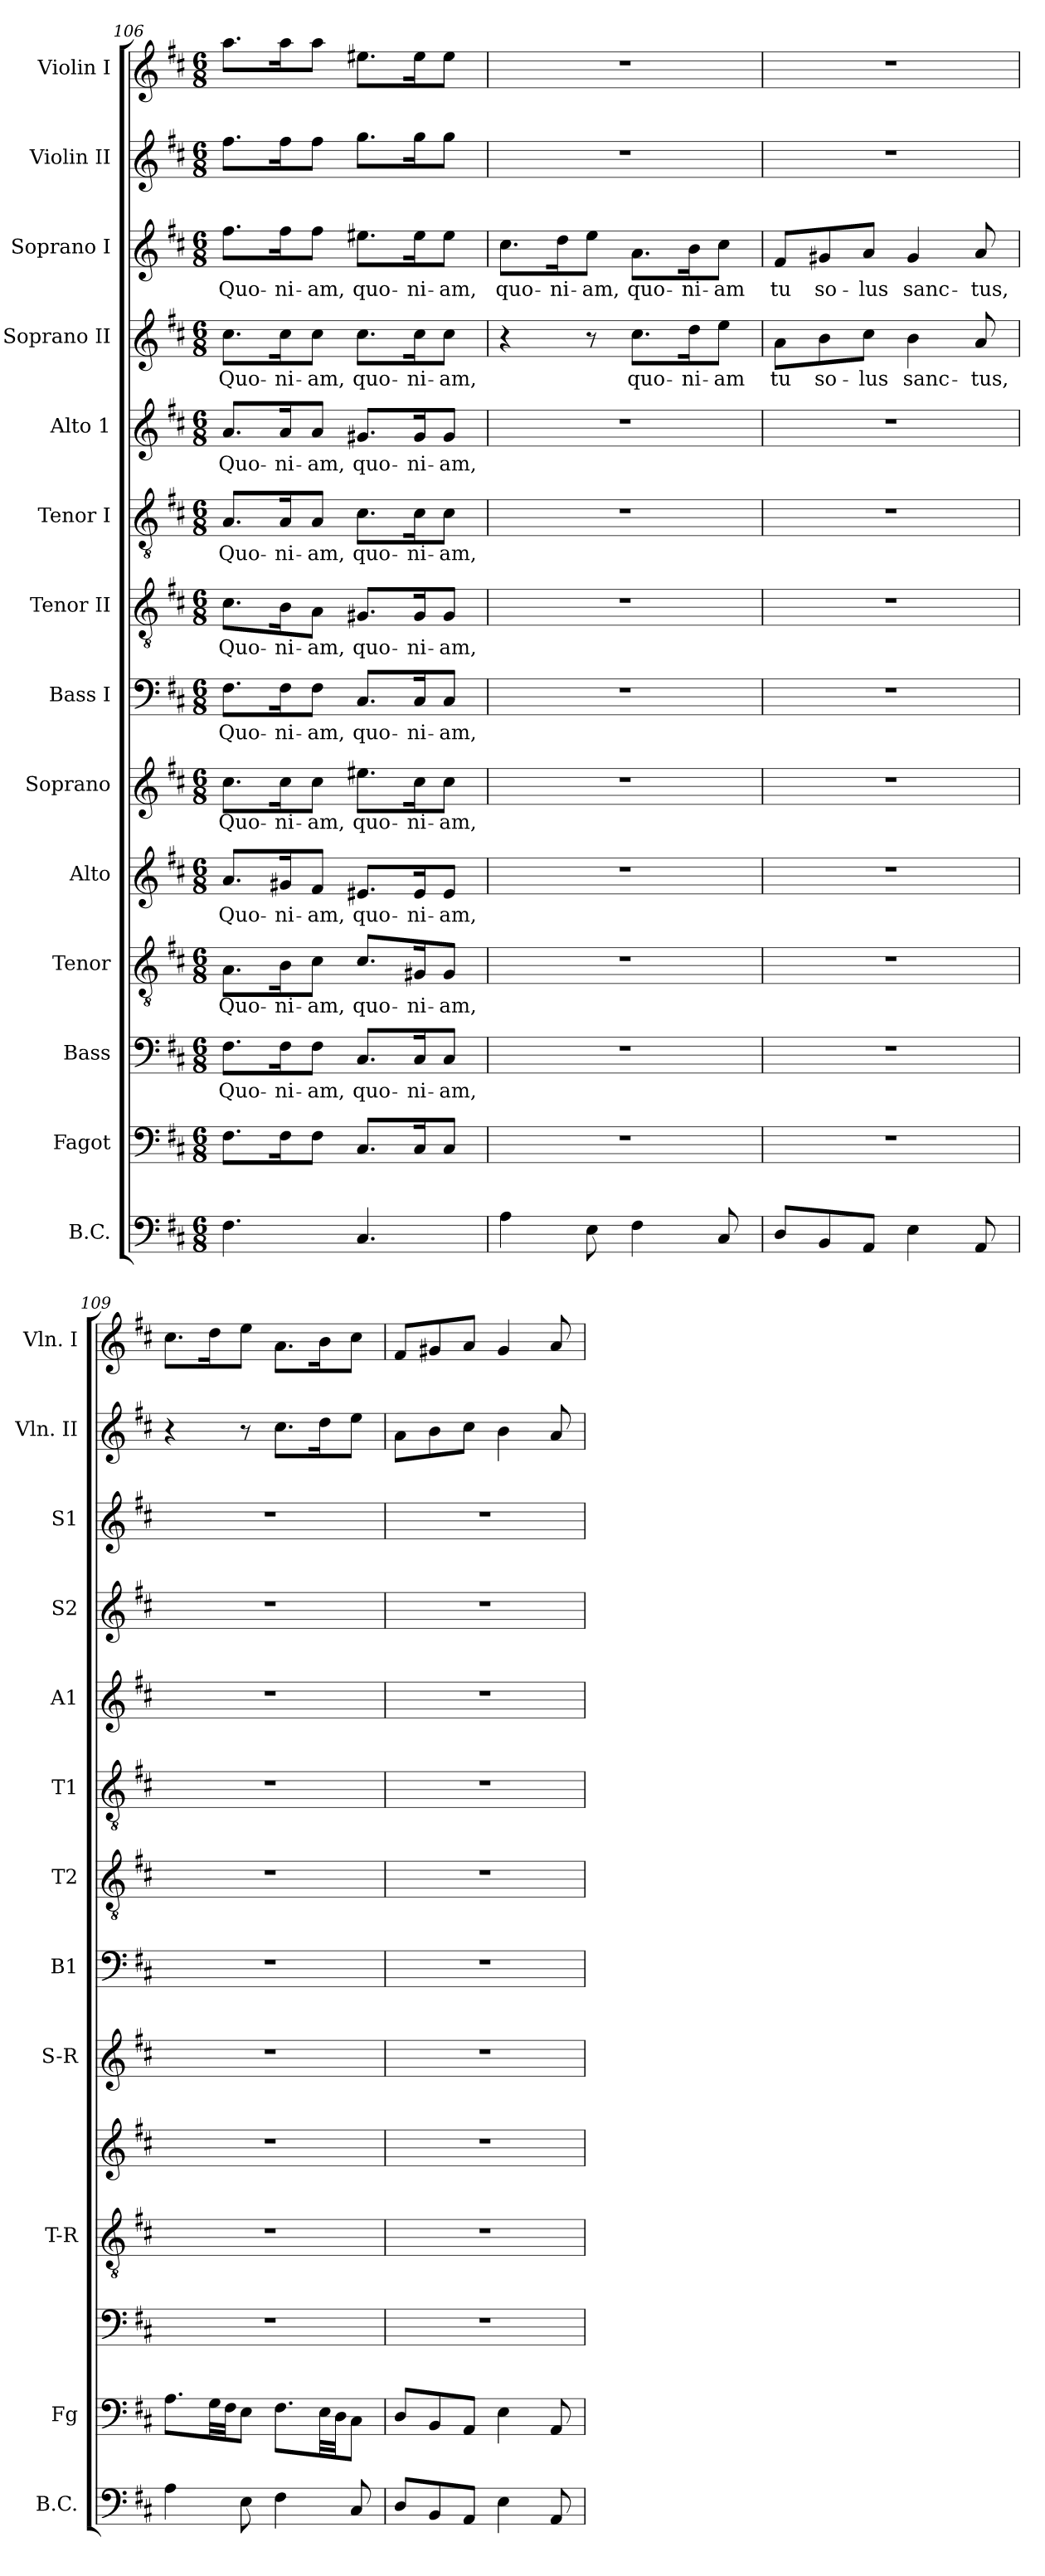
**kern	**kern	**kern	**text	**kern	**text	**kern	**text	**kern	**text	**kern	**text	**kern	**text	**kern	**text	**kern	**text	**kern	**text	**kern	**text	**kern	**kern
*part14	*part13	*part12	*part12	*part11	*part11	*part10	*part10	*part9	*part9	*part8	*part8	*part7	*part7	*part6	*part6	*part5	*part5	*part4	*part4	*part3	*part3	*part2	*part1
*staff14	*staff13	*staff12	*staff12	*staff11	*staff11	*staff10	*staff10	*staff9	*staff9	*staff8	*staff8	*staff7	*staff7	*staff6	*staff6	*staff5	*staff5	*staff4	*staff4	*staff3	*staff3	*staff2	*staff1
*I"B.C.	*I"Fagot	*I"Bass	*	*I"Tenor	*	*I"Alto	*	*I"Soprano	*	*I"Bass I	*	*I"Tenor II	*	*I"Tenor I	*	*I"Alto 1	*	*I"Soprano II	*	*I"Soprano I	*	*I"Violin II	*I"Violin I
*I'B.C.	*I'Fg	*	*	*I'T-R	*	*	*	*I'S-R	*	*I'B1	*	*I'T2	*	*I'T1	*	*I'A1	*	*I'S2	*	*I'S1	*	*I'Vln. II	*I'Vln. I
!!LO:PB:g=z
*clefF4	*clefF4	*clefF4	*	*clefGv2	*	*clefG2	*	*clefG2	*	*clefF4	*	*clefGv2	*	*clefGv2	*	*clefG2	*	*clefG2	*	*clefG2	*	*clefG2	*clefG2
*k[f#c#]	*k[f#c#]	*k[f#c#]	*	*k[f#c#]	*	*k[f#c#]	*	*k[f#c#]	*	*k[f#c#]	*	*k[f#c#]	*	*k[f#c#]	*	*k[f#c#]	*	*k[f#c#]	*	*k[f#c#]	*	*k[f#c#]	*k[f#c#]
*D:	*D:	*D:	*	*D:	*	*D:	*	*D:	*	*D:	*	*D:	*	*D:	*	*D:	*	*D:	*	*D:	*	*D:	*D:
*M6/8	*M6/8	*M6/8	*	*M6/8	*	*M6/8	*	*M6/8	*	*M6/8	*	*M6/8	*	*M6/8	*	*M6/8	*	*M6/8	*	*M6/8	*	*M6/8	*M6/8
=106	=106	=106	=106	=106	=106	=106	=106	=106	=106	=106	=106	=106	=106	=106	=106	=106	=106	=106	=106	=106	=106	=106	=106
!	!	!	!LO:LY:b	!	!LO:LY:b	!	!LO:LY:b	!	!LO:LY:b	!	!LO:LY:b	!	!LO:LY:b	!	!LO:LY:b	!	!LO:LY:b	!	!LO:LY:b	!	!LO:LY:b	!	!
4.F#\	8.F#\L	8.F#\L	Quo-	8.A\L	Quo-	8.a/L	Quo-	8.cc#\L	Quo-	8.F#\L	Quo-	8.c#\L	Quo-	8.A/L	Quo-	8.a/L	Quo-	8.cc#\L	Quo-	8.ff#\L	Quo-	8.ff#\L	8.aa\L
!	!	!	!LO:LY:b	!	!LO:LY:b	!	!LO:LY:b	!	!LO:LY:b	!	!LO:LY:b	!	!LO:LY:b	!	!LO:LY:b	!	!LO:LY:b	!	!LO:LY:b	!	!LO:LY:b	!	!
.	16F#\k	16F#\K	-ni-	16B\K	-ni-	16g#X/K	-ni-	16cc#\K	-ni-	16F#\K	-ni-	16B\K	-ni-	16A/K	-ni-	16a/K	-ni-	16cc#\K	-ni-	16ff#\K	-ni-	16ff#\k	16aa\k
!	!	!	!LO:LY:b	!	!LO:LY:b	!	!LO:LY:b	!	!LO:LY:b	!	!LO:LY:b	!	!LO:LY:b	!	!LO:LY:b	!	!LO:LY:b	!	!LO:LY:b	!	!LO:LY:b	!	!
.	8F#\J	8F#\J	-am,	8c#\J	-am,	8f#/J	-am,	8cc#\J	-am,	8F#\J	-am,	8A\J	-am,	8A/J	-am,	8a/J	-am,	8cc#\J	-am,	8ff#\J	-am,	8ff#\J	8aa\J
!	!	!	!LO:LY:b	!	!LO:LY:b	!	!LO:LY:b	!	!LO:LY:b	!	!LO:LY:b	!	!LO:LY:b	!	!LO:LY:b	!	!LO:LY:b	!	!LO:LY:b	!	!LO:LY:b	!	!
4.C#/	8.C#/L	8.C#/L	quo-	8.c#/L	quo-	8.e#X/L	quo-	8.ee#X\L	quo-	8.C#/L	quo-	8.G#X/L	quo-	8.c#\L	quo-	8.g#X/L	quo-	8.cc#\L	quo-	8.ee#X\L	quo-	8.gg\L	8.ee#X\L
!	!	!	!LO:LY:b	!	!LO:LY:b	!	!LO:LY:b	!	!LO:LY:b	!	!LO:LY:b	!	!LO:LY:b	!	!LO:LY:b	!	!LO:LY:b	!	!LO:LY:b	!	!LO:LY:b	!	!
.	16C#/k	16C#/K	-ni-	16G#X/K	-ni-	16e#/K	-ni-	16cc#\K	-ni-	16C#/K	-ni-	16G#/K	-ni-	16c#\K	-ni-	16g#/K	-ni-	16cc#\K	-ni-	16ee#\K	-ni-	16gg\k	16ee#\k
!	!	!	!LO:LY:b	!	!LO:LY:b	!	!LO:LY:b	!	!LO:LY:b	!	!LO:LY:b	!	!LO:LY:b	!	!LO:LY:b	!	!LO:LY:b	!	!LO:LY:b	!	!LO:LY:b	!	!
.	8C#/J	8C#/J	-am,	8G#/J	-am,	8e#/J	-am,	8cc#\J	-am,	8C#/J	-am,	8G#/J	-am,	8c#\J	-am,	8g#/J	-am,	8cc#\J	-am,	8ee#\J	-am,	8gg\J	8ee#\J
=107	=107	=107	=107	=107	=107	=107	=107	=107	=107	=107	=107	=107	=107	=107	=107	=107	=107	=107	=107	=107	=107	=107	=107
!	!	!	!	!	!	!	!	!	!	!	!	!	!	!	!	!	!	!	!	!	!LO:LY:b	!	!
4A\	2.r	2.r	.	2.r	.	2.r	.	2.r	.	2.r	.	2.r	.	2.r	.	2.r	.	4r	.	8.cc#\L	quo-	2.r	2.r
!	!	!	!	!	!	!	!	!	!	!	!	!	!	!	!	!	!	!	!	!	!LO:LY:b	!	!
.	.	.	.	.	.	.	.	.	.	.	.	.	.	.	.	.	.	.	.	16dd\K	-ni-	.	.
!	!	!	!	!	!	!	!	!	!	!	!	!	!	!	!	!	!	!	!	!	!LO:LY:b	!	!
8E\	.	.	.	.	.	.	.	.	.	.	.	.	.	.	.	.	.	8r	.	8ee\J	-am,	.	.
!	!	!	!	!	!	!	!	!	!	!	!	!	!	!	!	!	!	!	!LO:LY:b	!	!LO:LY:b	!	!
4F#\	.	.	.	.	.	.	.	.	.	.	.	.	.	.	.	.	.	8.cc#\L	quo-	8.a\L	quo-	.	.
!	!	!	!	!	!	!	!	!	!	!	!	!	!	!	!	!	!	!	!LO:LY:b	!	!LO:LY:b	!	!
.	.	.	.	.	.	.	.	.	.	.	.	.	.	.	.	.	.	16dd\K	-ni-	16b\K	-ni-	.	.
!	!	!	!	!	!	!	!	!	!	!	!	!	!	!	!	!	!	!	!LO:LY:b	!	!LO:LY:b	!	!
8C#/	.	.	.	.	.	.	.	.	.	.	.	.	.	.	.	.	.	8ee\J	-am	8cc#\J	-am	.	.
=108	=108	=108	=108	=108	=108	=108	=108	=108	=108	=108	=108	=108	=108	=108	=108	=108	=108	=108	=108	=108	=108	=108	=108
!	!	!	!	!	!	!	!	!	!	!	!	!	!	!	!	!	!	!	!LO:LY:b	!	!LO:LY:b	!	!
8D/L	2.r	2.r	.	2.r	.	2.r	.	2.r	.	2.r	.	2.r	.	2.r	.	2.r	.	8a\L	tu	8f#/L	tu	2.r	2.r
!	!	!	!	!	!	!	!	!	!	!	!	!	!	!	!	!	!	!	!LO:LY:b	!	!LO:LY:b	!	!
8BB/	.	.	.	.	.	.	.	.	.	.	.	.	.	.	.	.	.	8b\	so-	8g#X/	so-	.	.
!	!	!	!	!	!	!	!	!	!	!	!	!	!	!	!	!	!	!	!LO:LY:b	!	!LO:LY:b	!	!
8AA/J	.	.	.	.	.	.	.	.	.	.	.	.	.	.	.	.	.	8cc#\J	-lus	8a/J	-lus	.	.
!	!	!	!	!	!	!	!	!	!	!	!	!	!	!	!	!	!	!	!LO:LY:b	!	!LO:LY:b	!	!
4E\	.	.	.	.	.	.	.	.	.	.	.	.	.	.	.	.	.	4b\	sanc-	4g#/	sanc-	.	.
!	!	!	!	!	!	!	!	!	!	!	!	!	!	!	!	!	!	!	!LO:LY:b	!	!LO:LY:b	!	!
8AA/	.	.	.	.	.	.	.	.	.	.	.	.	.	.	.	.	.	8a/	-tus,	8a/	-tus,	.	.
=109	=109	=109	=109	=109	=109	=109	=109	=109	=109	=109	=109	=109	=109	=109	=109	=109	=109	=109	=109	=109	=109	=109	=109
4A\	8.A\L	2.r	.	2.r	.	2.r	.	2.r	.	2.r	.	2.r	.	2.r	.	2.r	.	2.r	.	2.r	.	4r	8.cc#\L
.	32G\LL	.	.	.	.	.	.	.	.	.	.	.	.	.	.	.	.	.	.	.	.	.	16dd\k
.	32F#\JJ	.	.	.	.	.	.	.	.	.	.	.	.	.	.	.	.	.	.	.	.	.	.
8E\	8E\J	.	.	.	.	.	.	.	.	.	.	.	.	.	.	.	.	.	.	.	.	8r	8ee\J
4F#\	8.F#\L	.	.	.	.	.	.	.	.	.	.	.	.	.	.	.	.	.	.	.	.	8.cc#\L	8.a\L
.	32E\LL	.	.	.	.	.	.	.	.	.	.	.	.	.	.	.	.	.	.	.	.	16dd\k	16b\k
.	32D\JJ	.	.	.	.	.	.	.	.	.	.	.	.	.	.	.	.	.	.	.	.	.	.
8C#/	8C#\J	.	.	.	.	.	.	.	.	.	.	.	.	.	.	.	.	.	.	.	.	8ee\J	8cc#\J
=110	=110	=110	=110	=110	=110	=110	=110	=110	=110	=110	=110	=110	=110	=110	=110	=110	=110	=110	=110	=110	=110	=110	=110
8D/L	8D/L	2.r	.	2.r	.	2.r	.	2.r	.	2.r	.	2.r	.	2.r	.	2.r	.	2.r	.	2.r	.	8a\L	8f#/L
8BB/	8BB/	.	.	.	.	.	.	.	.	.	.	.	.	.	.	.	.	.	.	.	.	8b\	8g#X/
8AA/J	8AA/J	.	.	.	.	.	.	.	.	.	.	.	.	.	.	.	.	.	.	.	.	8cc#\J	8a/J
4E\	4E\	.	.	.	.	.	.	.	.	.	.	.	.	.	.	.	.	.	.	.	.	4b\	4g#/
8AA/	8AA/	.	.	.	.	.	.	.	.	.	.	.	.	.	.	.	.	.	.	.	.	8a/	8a/
=	=	=	=	=	=	=	=	=	=	=	=	=	=	=	=	=	=	=	=	=	=	=	=
*-	*-	*-	*-	*-	*-	*-	*-	*-	*-	*-	*-	*-	*-	*-	*-	*-	*-	*-	*-	*-	*-	*-	*-
